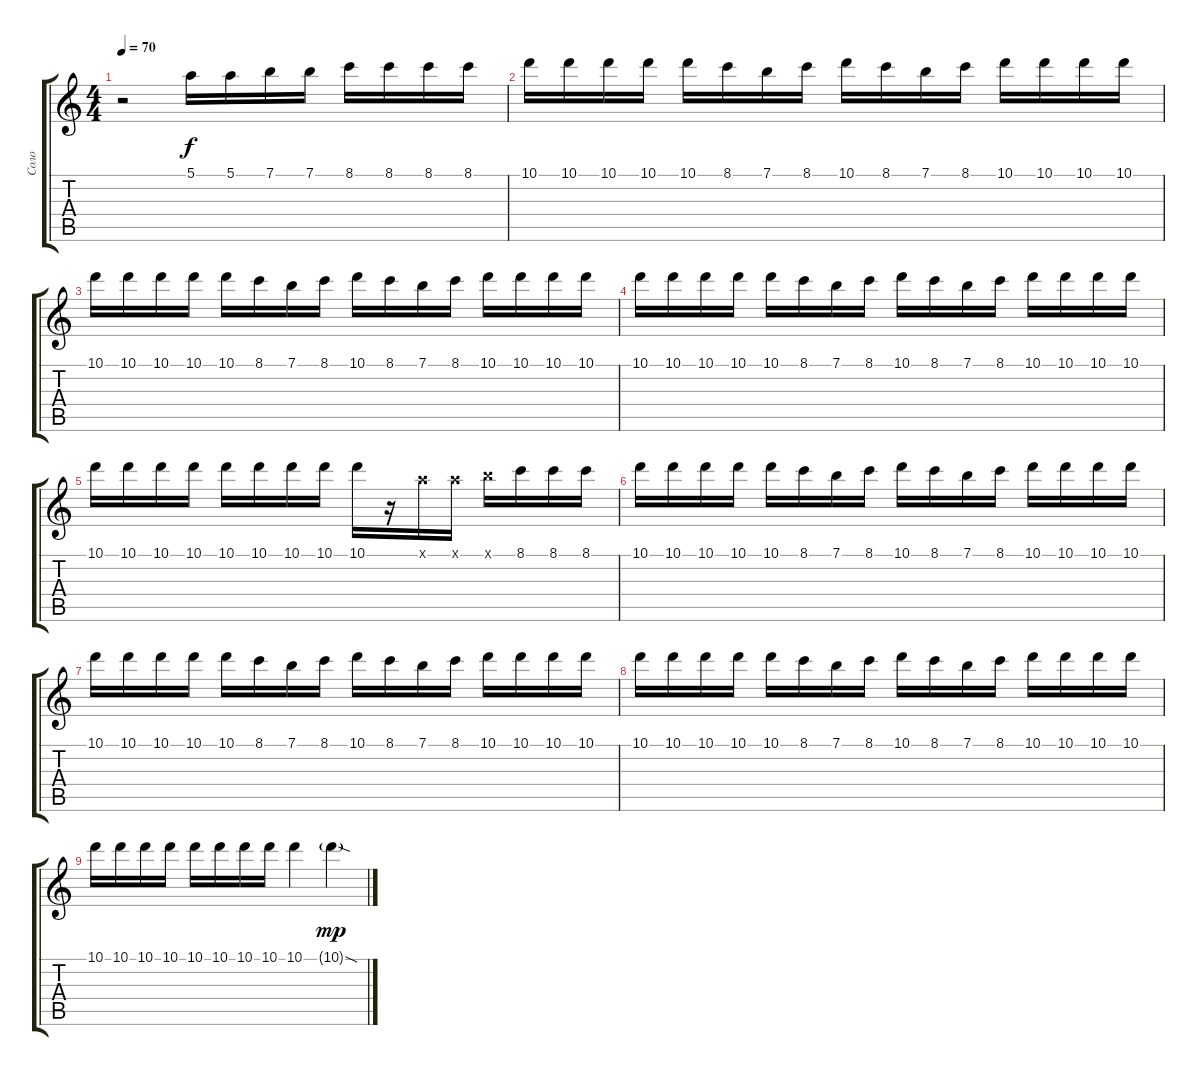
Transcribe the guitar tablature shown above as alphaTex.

\track ("Соло" "Соло") {instrument overdrivenguitar}
\staff {score tabs}
\tuning (E4 B3 G3 D3 A2 E2) {hide}
\ts (4 4)
\tempo 70
\clef g2
\ks c
r.2{dy f} 5.1.16 5.1.16 7.1.16 7.1.16 8.1.16 8.1.16 8.1.16 8.1.16 |
10.1.16 10.1.16 10.1.16 10.1.16 10.1.16 8.1.16 7.1.16 8.1.16 10.1.16 8.1.16 7.1.16 8.1.16 10.1.16 10.1.16 10.1.16 10.1.16 |
10.1.16 10.1.16 10.1.16 10.1.16 10.1.16 8.1.16 7.1.16 8.1.16 10.1.16 8.1.16 7.1.16 8.1.16 10.1.16 10.1.16 10.1.16 10.1.16 |
10.1.16 10.1.16 10.1.16 10.1.16 10.1.16 8.1.16 7.1.16 8.1.16 10.1.16 8.1.16 7.1.16 8.1.16 10.1.16 10.1.16 10.1.16 10.1.16 |
10.1.16 10.1.16 10.1.16 10.1.16 10.1.16 10.1.16 10.1.16 10.1.16 10.1.16 r.16 5.1{x}.16 5.1{x}.16 7.1{x}.16 8.1.16 8.1.16 8.1.16 |
10.1.16 10.1.16 10.1.16 10.1.16 10.1.16 8.1.16 7.1.16 8.1.16 10.1.16 8.1.16 7.1.16 8.1.16 10.1.16 10.1.16 10.1.16 10.1.16 |
10.1.16 10.1.16 10.1.16 10.1.16 10.1.16 8.1.16 7.1.16 8.1.16 10.1.16 8.1.16 7.1.16 8.1.16 10.1.16 10.1.16 10.1.16 10.1.16 |
10.1.16 10.1.16 10.1.16 10.1.16 10.1.16 8.1.16 7.1.16 8.1.16 10.1.16 8.1.16 7.1.16 8.1.16 10.1.16 10.1.16 10.1.16 10.1.16 |
10.1.16 10.1.16 10.1.16 10.1.16 10.1.16 10.1.16 10.1.16 10.1.16 10.1.4 10.1{sod g}.4{dy mp}
